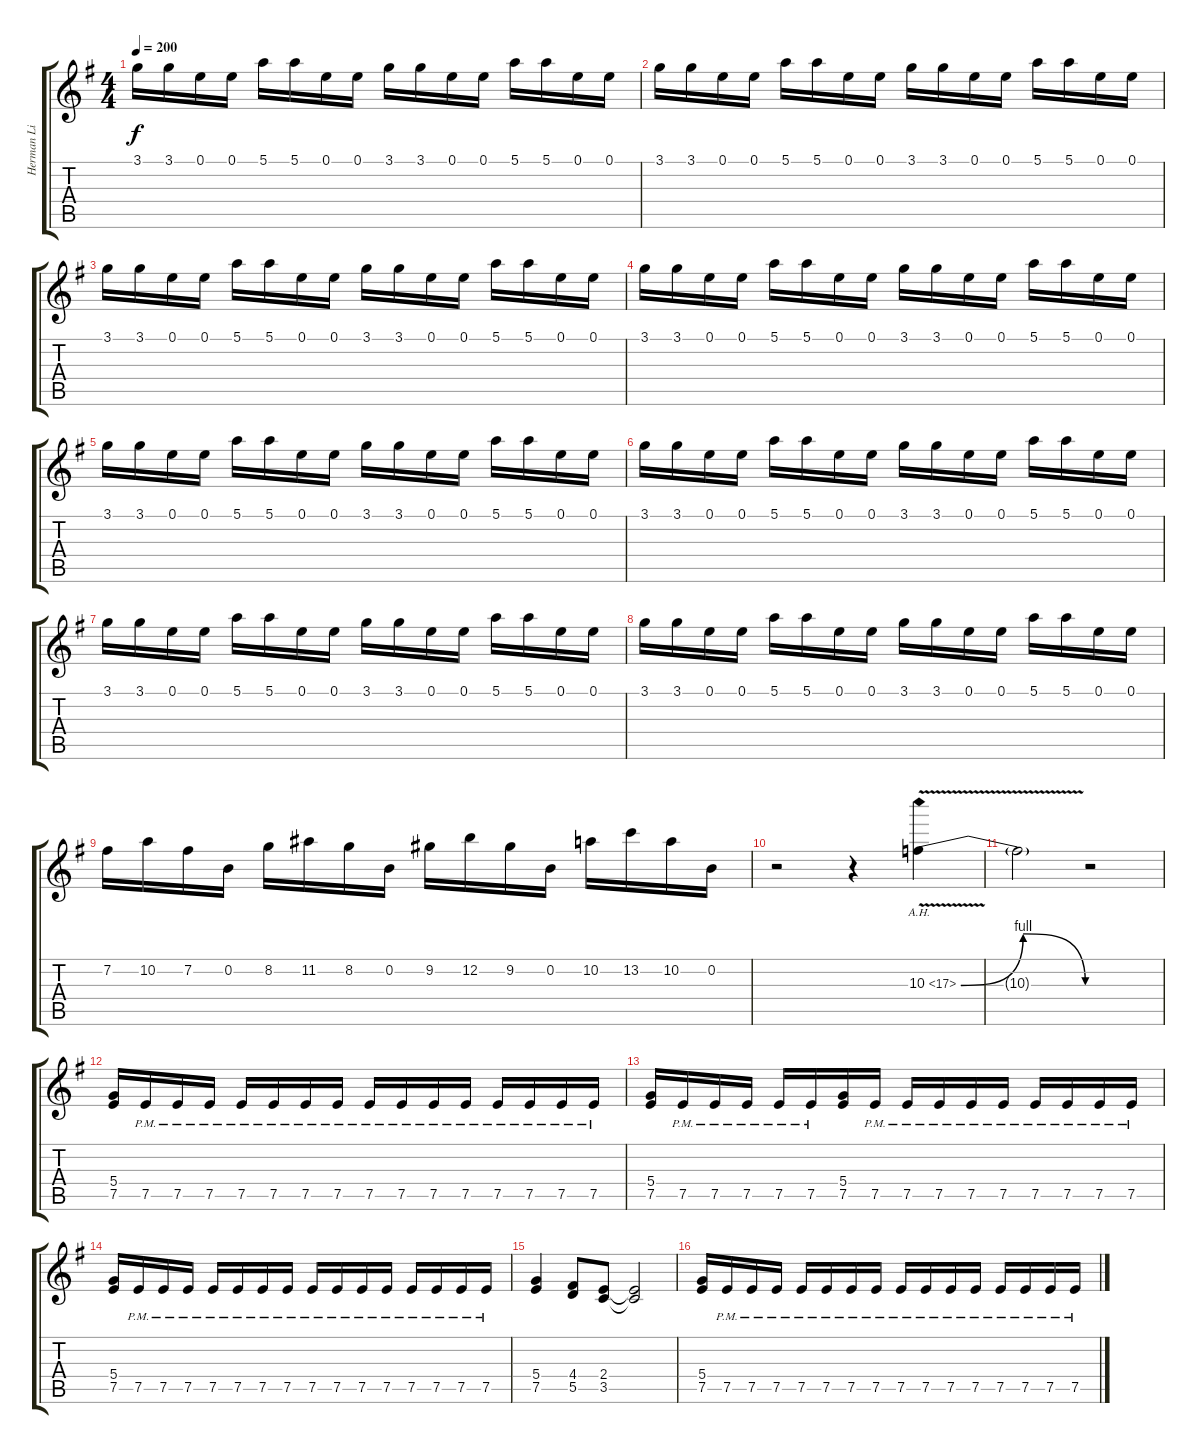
\track ("Herman Li" "Herman Li") {instrument distortionguitar}
\staff {score tabs}
\tuning (E4 B3 G3 D3 A2 E2) {hide}
\ts (4 4)
\tempo 200
\clef g2
\ks g
3.1.16{dy f} 3.1.16 0.1.16 0.1.16 5.1.16 5.1.16 0.1.16 0.1.16 3.1.16 3.1.16 0.1.16 0.1.16 5.1.16 5.1.16 0.1.16 0.1.16 |
3.1.16 3.1.16 0.1.16 0.1.16 5.1.16 5.1.16 0.1.16 0.1.16 3.1.16 3.1.16 0.1.16 0.1.16 5.1.16 5.1.16 0.1.16 0.1.16 |
3.1.16 3.1.16 0.1.16 0.1.16 5.1.16 5.1.16 0.1.16 0.1.16 3.1.16 3.1.16 0.1.16 0.1.16 5.1.16 5.1.16 0.1.16 0.1.16 |
3.1.16 3.1.16 0.1.16 0.1.16 5.1.16 5.1.16 0.1.16 0.1.16 3.1.16 3.1.16 0.1.16 0.1.16 5.1.16 5.1.16 0.1.16 0.1.16 |
3.1.16 3.1.16 0.1.16 0.1.16 5.1.16 5.1.16 0.1.16 0.1.16 3.1.16 3.1.16 0.1.16 0.1.16 5.1.16 5.1.16 0.1.16 0.1.16 |
3.1.16 3.1.16 0.1.16 0.1.16 5.1.16 5.1.16 0.1.16 0.1.16 3.1.16 3.1.16 0.1.16 0.1.16 5.1.16 5.1.16 0.1.16 0.1.16 |
3.1.16 3.1.16 0.1.16 0.1.16 5.1.16 5.1.16 0.1.16 0.1.16 3.1.16 3.1.16 0.1.16 0.1.16 5.1.16 5.1.16 0.1.16 0.1.16 |
3.1.16 3.1.16 0.1.16 0.1.16 5.1.16 5.1.16 0.1.16 0.1.16 3.1.16 3.1.16 0.1.16 0.1.16 5.1.16 5.1.16 0.1.16 0.1.16 |
7.2.16 10.2.16 7.2.16 0.2.16 8.2.16 11.2.16 8.2.16 0.2.16 9.2.16 12.2.16 9.2.16 0.2.16 10.2.16 13.2.16 10.2.16 0.2.16 |
r.2 r.4 10.3{be (bendrelease 0 0 31 4 45 4 60 0) ah 7 v}.4 |
10.3{t}.2 r.2 |
(5.4 7.5).16 7.5{pm}.16 7.5{pm}.16 7.5{pm}.16 7.5{pm}.16 7.5{pm}.16 7.5{pm}.16 7.5{pm}.16 7.5{pm}.16 7.5{pm}.16 7.5{pm}.16 7.5{pm}.16 7.5{pm}.16 7.5{pm}.16 7.5{pm}.16 7.5{pm}.16 |
(5.4 7.5).16 7.5{pm}.16 7.5{pm}.16 7.5{pm}.16 7.5{pm}.16 7.5{pm}.16 (5.4 7.5).16 7.5{pm}.16 7.5{pm}.16 7.5{pm}.16 7.5{pm}.16 7.5{pm}.16 7.5{pm}.16 7.5{pm}.16 7.5{pm}.16 7.5{pm}.16 |
(5.4 7.5).16 7.5{pm}.16 7.5{pm}.16 7.5{pm}.16 7.5{pm}.16 7.5{pm}.16 7.5{pm}.16 7.5{pm}.16 7.5{pm}.16 7.5{pm}.16 7.5{pm}.16 7.5{pm}.16 7.5{pm}.16 7.5{pm}.16 7.5{pm}.16 7.5{pm}.16 |
(5.4 7.5).4 (4.4 5.5).8 (2.4 3.5).8 (2.4{t} 3.5{t}).2 |
(5.4 7.5).16 7.5{pm}.16 7.5{pm}.16 7.5{pm}.16 7.5{pm}.16 7.5{pm}.16 7.5{pm}.16 7.5{pm}.16 7.5{pm}.16 7.5{pm}.16 7.5{pm}.16 7.5{pm}.16 7.5{pm}.16 7.5{pm}.16 7.5{pm}.16 7.5{pm}.16
